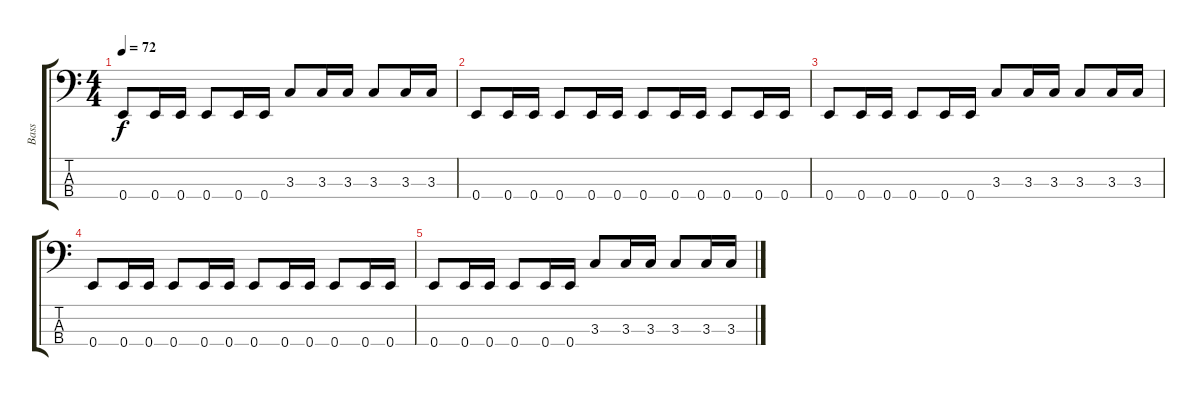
\track ("Bass" "Bass") {instrument electricbassfinger}
\staff {score tabs}
\tuning (G2 D2 A1 E1) {hide}
\ts (4 4)
\tempo 72
\clef f4
\ks c
0.4.8{dy f} 0.4.16 0.4.16 0.4.8 0.4.16 0.4.16 3.3.8 3.3.16 3.3.16 3.3.8 3.3.16 3.3.16 |
0.4.8{volume 13} 0.4.16 0.4.16 0.4.8 0.4.16 0.4.16 0.4.8{volume 11} 0.4.16 0.4.16 0.4.8 0.4.16 0.4.16 |
0.4.8{volume 10} 0.4.16 0.4.16 0.4.8 0.4.16 0.4.16 3.3.8{volume 8} 3.3.16 3.3.16 3.3.8 3.3.16 3.3.16 |
0.4.8{volume 7} 0.4.16 0.4.16 0.4.8 0.4.16 0.4.16 0.4.8{volume 6} 0.4.16 0.4.16 0.4.8 0.4.16 0.4.16 |
0.4.8{volume 4} 0.4.16 0.4.16 0.4.8 0.4.16 0.4.16 3.3.8 3.3.16 3.3.16 3.3.8 3.3.16 3.3.16
